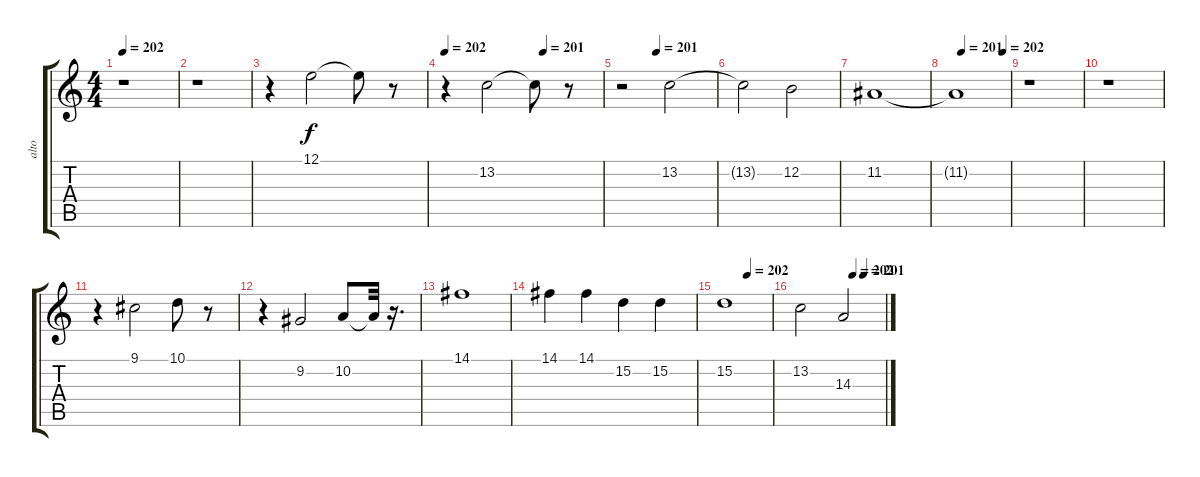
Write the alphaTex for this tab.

\track ("alto" "alto") {instrument stringensemble1}
\staff {score tabs}
\tuning (E4 B3 G3 D3 A2 E2) {hide}
\ts (4 4)
\tempo 202
\clef g2
\ks c
r.1{dy f} |
r.1 |
r.4 12.1.2 12.1{t}.8 r.8 |
\tempo 202
\tempo (201 0.625)
r.4 13.2.2 13.2{t}.8 r.8 |
\tempo (201 0.375)
r.2 13.2.2 |
13.2{t}.2 12.2.2 |
11.2.1 |
\tempo (201 0.125)
\tempo (202 0.875)
11.2{t}.1 |
r.1 |
r.1 |
r.4 9.1.2 10.1.8 r.8 |
r.4 9.2.2 10.2.8 10.2{t}.32 r.16{d} |
14.1.1 |
14.1.4{instrument stringensemble1} 14.1.4 15.2.4 15.2.4 |
\tempo (202 0.5)
15.2.1 |
\tempo (202 0.625)
\tempo (201 0.75)
13.2.2 14.3.2
